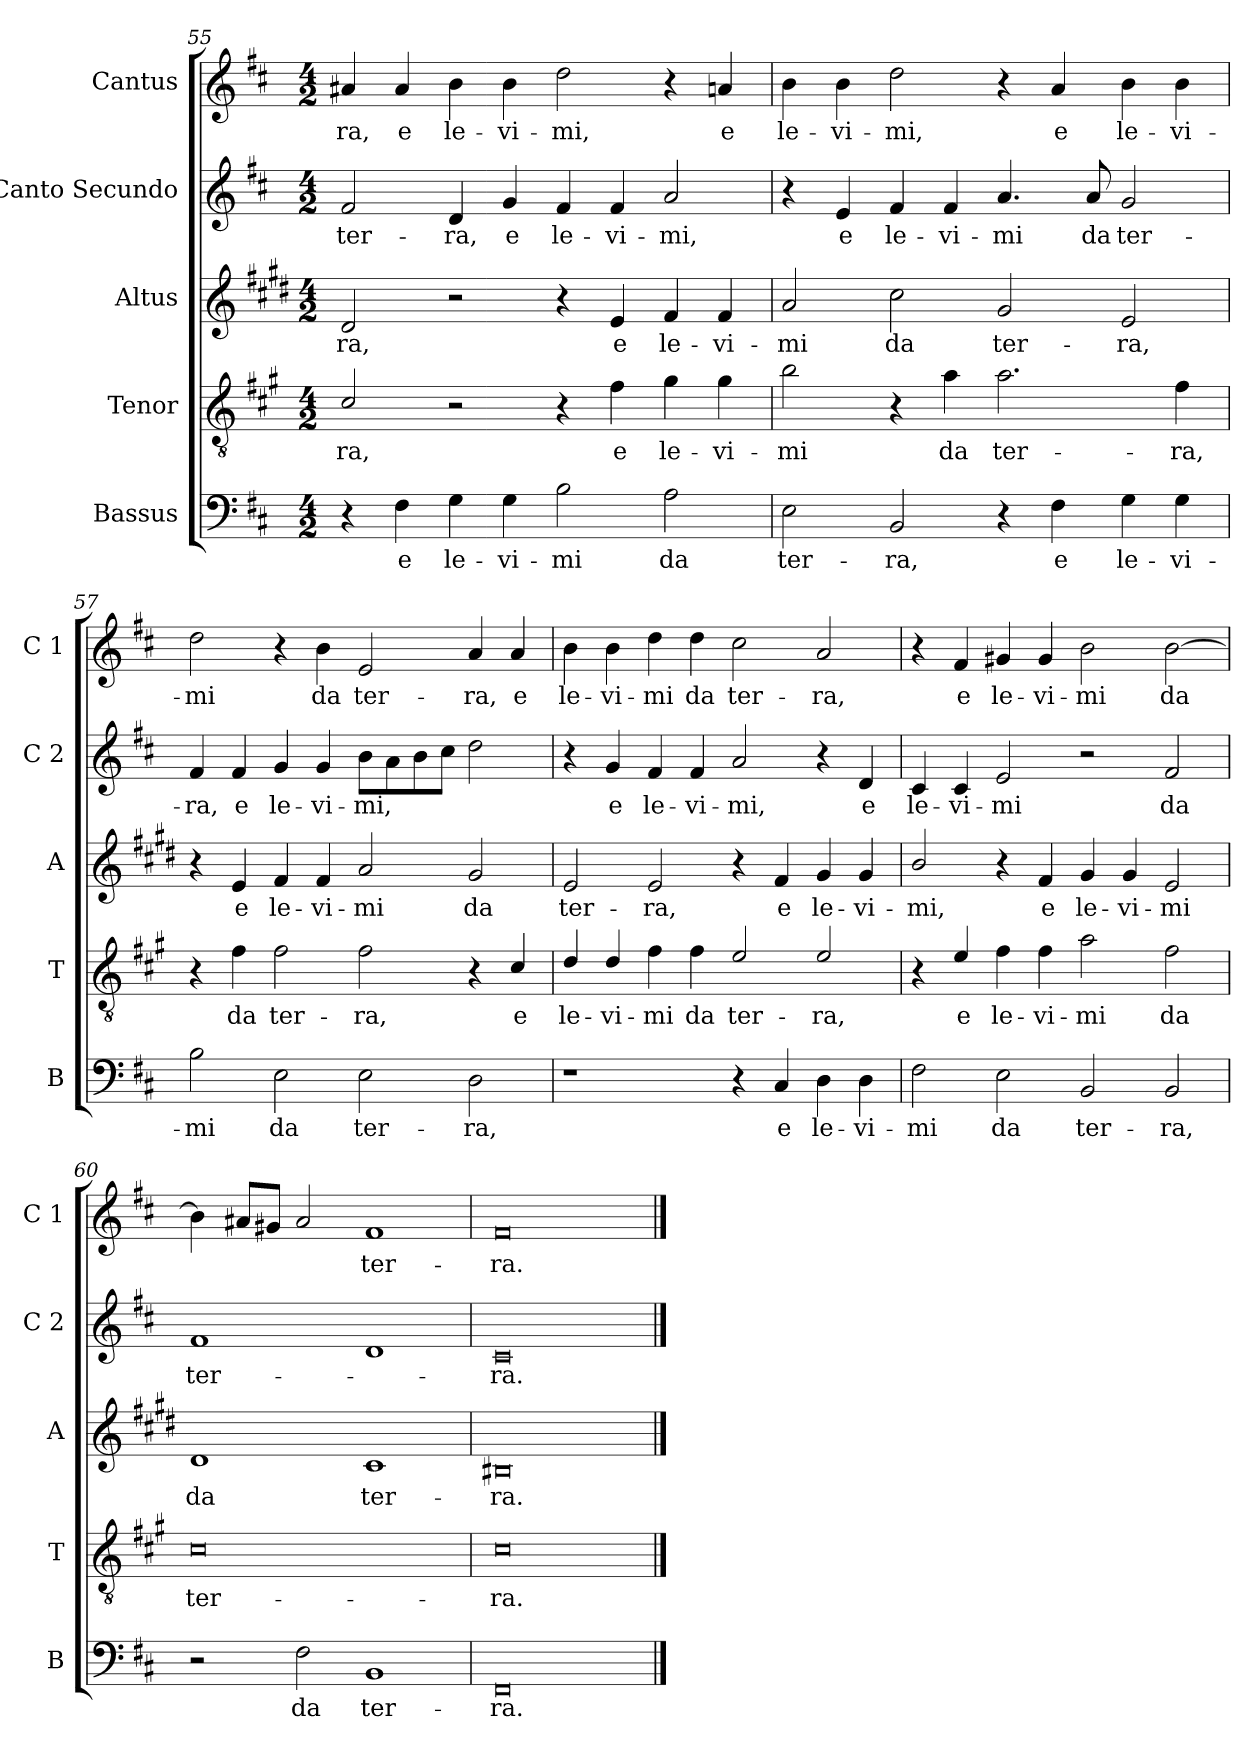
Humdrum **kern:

**kern	**text	**kern	**text	**kern	**text	**kern	**text	**kern	**text
*part5	*part5	*part4	*part4	*part3	*part3	*part2	*part2	*part1	*part1
*staff5	*staff5	*staff4	*staff4	*staff3	*staff3	*staff2	*staff2	*staff1	*staff1
*I"Bassus	*	*I"Tenor	*	*I"Altus	*	*I"Canto Secundo	*	*I"Cantus	*
*I'B	*	*I'T	*	*I'A	*	*I'C 2	*	*I'C 1	*
!!LO:PB:g=z
*clefF4	*	*clefGv2	*	*clefG2	*	*clefG2	*	*clefG2	*
*	*	*ITrd4c7	*	*ITrd1c2	*	*	*	*	*
*k[f#c#]	*	*k[f#c#]	*	*k[f#c#]	*	*k[f#c#]	*	*k[f#c#]	*
*D:	*	*D:	*	*D:	*	*D:	*	*D:	*
*M4/2	*	*M4/2	*	*M4/2	*	*M4/2	*	*M4/2	*
=55	=55	=55	=55	=55	=55	=55	=55	=55	=55
!	!	!	!LO:LY:b	!	!LO:LY:b	!	!LO:LY:b	!	!LO:LY:b
4r	.	2F#/	-ra,	2c#/	-ra,	2f#/	ter-	4a#X/	-ra,
!	!LO:LY:b	!	!	!	!	!	!	!	!LO:LY:b
4F#\	e	.	.	.	.	.	.	4a#/	e
!	!LO:LY:b	!	!	!	!	!	!LO:LY:b	!	!LO:LY:b
4G\	le-	2r	.	2r	.	4d/	-ra,	4b\	le-
!	!LO:LY:b	!	!	!	!	!	!LO:LY:b	!	!LO:LY:b
4G\	-vi-	.	.	.	.	4g/	e	4b\	-vi-
!	!LO:LY:b	!	!	!	!	!	!LO:LY:b	!	!LO:LY:b
2B\	-mi	4r	.	4r	.	4f#/	le-	2dd\	-mi,
!	!	!	!LO:LY:b	!	!LO:LY:b	!	!LO:LY:b	!	!
.	.	4B\	e	4d/	e	4f#/	-vi-	.	.
!	!LO:LY:b	!	!LO:LY:b	!	!LO:LY:b	!	!LO:LY:b	!	!
2A\	da	4c#\	le-	4e/	le-	2a/	-mi,	4r	.
!	!	!	!LO:LY:b	!	!LO:LY:b	!	!	!	!LO:LY:b
.	.	4c#\	-vi-	4e/	-vi-	.	.	4an/	e
=56	=56	=56	=56	=56	=56	=56	=56	=56	=56
!	!LO:LY:b	!	!LO:LY:b	!	!LO:LY:b	!	!	!	!LO:LY:b
2E\	ter-	2e\	-mi	2g/	-mi	4r	.	4b\	le-
!	!	!	!	!	!	!	!LO:LY:b	!	!LO:LY:b
.	.	.	.	.	.	4e/	e	4b\	-vi-
!	!LO:LY:b	!	!	!	!LO:LY:b	!	!LO:LY:b	!	!LO:LY:b
2BB/	-ra,	4r	.	2b\	da	4f#/	le-	2dd\	-mi,
!	!	!	!LO:LY:b	!	!	!	!LO:LY:b	!	!
.	.	4d\	da	.	.	4f#/	-vi-	.	.
!	!	!	!LO:LY:b	!	!LO:LY:b	!	!LO:LY:b	!	!
4r	.	2.d\	ter-	2f#/	ter-	4.a/	-mi	4r	.
!	!LO:LY:b	!	!	!	!	!	!	!	!LO:LY:b
4F#\	e	.	.	.	.	.	.	4a/	e
!	!	!	!	!	!	!	!LO:LY:b	!	!
.	.	.	.	.	.	8a/	da	.	.
!	!LO:LY:b	!	!	!	!LO:LY:b	!	!LO:LY:b	!	!LO:LY:b
4G\	le-	.	.	2d/	-ra,	2g/	ter-	4b\	le-
!	!LO:LY:b	!	!LO:LY:b	!	!	!	!	!	!LO:LY:b
4G\	-vi-	4B\	-ra,	.	.	.	.	4b\	-vi-
=57	=57	=57	=57	=57	=57	=57	=57	=57	=57
!	!LO:LY:b	!	!	!	!	!	!LO:LY:b	!	!LO:LY:b
2B\	-mi	4r	.	4r	.	4f#/	-ra,	2dd\	-mi
!	!	!	!LO:LY:b	!	!LO:LY:b	!	!LO:LY:b	!	!
.	.	4B\	da	4d/	e	4f#/	e	.	.
!	!LO:LY:b	!	!LO:LY:b	!	!LO:LY:b	!	!LO:LY:b	!	!
2E\	da	2B\	ter-	4e/	le-	4g/	le-	4r	.
!	!	!	!	!	!LO:LY:b	!	!LO:LY:b	!	!LO:LY:b
.	.	.	.	4e/	-vi-	4g/	-vi-	4b\	da
!	!LO:LY:b	!	!LO:LY:b	!	!LO:LY:b	!	!LO:LY:b	!	!LO:LY:b
2E\	ter-	2B\	-ra,	2g/	-mi	8b\L	-mi,	2e/	ter-
.	.	.	.	.	.	8a\	.	.	.
.	.	.	.	.	.	8b\	.	.	.
.	.	.	.	.	.	8cc#\J	.	.	.
!	!LO:LY:b	!	!	!	!LO:LY:b	!	!	!	!LO:LY:b
2D\	-ra,	4r	.	2f#/	da	2dd\	.	4a/	-ra,
!	!	!	!LO:LY:b	!	!	!	!	!	!LO:LY:b
.	.	4F#/	e	.	.	.	.	4a/	e
!!LO:LB:g=z
=58	=58	=58	=58	=58	=58	=58	=58	=58	=58
!	!	!	!LO:LY:b	!	!LO:LY:b	!	!	!	!LO:LY:b
1r	.	4G/	le-	2d/	ter-	4r	.	4b\	le-
!	!	!	!LO:LY:b	!	!	!	!LO:LY:b	!	!LO:LY:b
.	.	4G/	-vi-	.	.	4g/	e	4b\	-vi-
!	!	!	!LO:LY:b	!	!LO:LY:b	!	!LO:LY:b	!	!LO:LY:b
.	.	4B\	-mi	2d/	-ra,	4f#/	le-	4dd\	-mi
!	!	!	!LO:LY:b	!	!	!	!LO:LY:b	!	!LO:LY:b
.	.	4B\	da	.	.	4f#/	-vi-	4dd\	da
!	!	!	!LO:LY:b	!	!	!	!LO:LY:b	!	!LO:LY:b
4r	.	2A/	ter-	4r	.	2a/	-mi,	2cc#\	ter-
!	!LO:LY:b	!	!	!	!LO:LY:b	!	!	!	!
4C#/	e	.	.	4e/	e	.	.	.	.
!	!LO:LY:b	!	!LO:LY:b	!	!LO:LY:b	!	!	!	!LO:LY:b
4D\	le-	2A/	-ra,	4f#/	le-	4r	.	2a/	-ra,
!	!LO:LY:b	!	!	!	!LO:LY:b	!	!LO:LY:b	!	!
4D\	-vi-	.	.	4f#/	-vi-	4d/	e	.	.
=59	=59	=59	=59	=59	=59	=59	=59	=59	=59
!	!LO:LY:b	!	!	!	!LO:LY:b	!	!LO:LY:b	!	!
2F#\	-mi	4r	.	2a/	-mi,	4c#/	le-	4r	.
!	!	!	!LO:LY:b	!	!	!	!LO:LY:b	!	!LO:LY:b
.	.	4A/	e	.	.	4c#/	-vi-	4f#/	e
!	!LO:LY:b	!	!LO:LY:b	!	!	!	!LO:LY:b	!	!LO:LY:b
2E\	da	4B\	le-	4r	.	2e/	-mi	4g#X/	le-
!	!	!	!LO:LY:b	!	!LO:LY:b	!	!	!	!LO:LY:b
.	.	4B\	-vi-	4e/	e	.	.	4g#/	-vi-
!	!LO:LY:b	!	!LO:LY:b	!	!LO:LY:b	!	!	!	!LO:LY:b
2BB/	ter-	2d\	-mi	4f#/	le-	2r	.	2b\	-mi
!	!	!	!	!	!LO:LY:b	!	!	!	!
.	.	.	.	4f#/	-vi-	.	.	.	.
!	!LO:LY:b	!	!LO:LY:b	!	!LO:LY:b	!	!LO:LY:b	!	!LO:LY:b
2BB/	-ra,	2B\	da	2d/	-mi	2f#/	da	[2b\	da
=60	=60	=60	=60	=60	=60	=60	=60	=60	=60
!	!	!	!LO:LY:b	!	!LO:LY:b	!	!LO:LY:b	!	!
2r	.	0F#	ter-	1c#	da	1f#	ter-	4b\]	.
.	.	.	.	.	.	.	.	8a#X/L	.
.	.	.	.	.	.	.	.	8g#X/J	.
!	!LO:LY:b	!	!	!	!	!	!	!	!
2F#\	da	.	.	.	.	.	.	2a#/	.
!	!LO:LY:b	!	!	!	!LO:LY:b	!	!	!	!LO:LY:b
1BB	ter-	.	.	1B	ter-	1d	.	1f#	ter-
=61	=61	=61	=61	=61	=61	=61	=61	=61	=61
!	!LO:LY:b	!	!LO:LY:b	!	!LO:LY:b	!	!LO:LY:b	!	!LO:LY:b
0FF#	-ra.	0F#	-ra.	0A#X	-ra.	0c#	-ra.	0f#	-ra.
==	==	==	==	==	==	==	==	==	==
*-	*-	*-	*-	*-	*-	*-	*-	*-	*-
